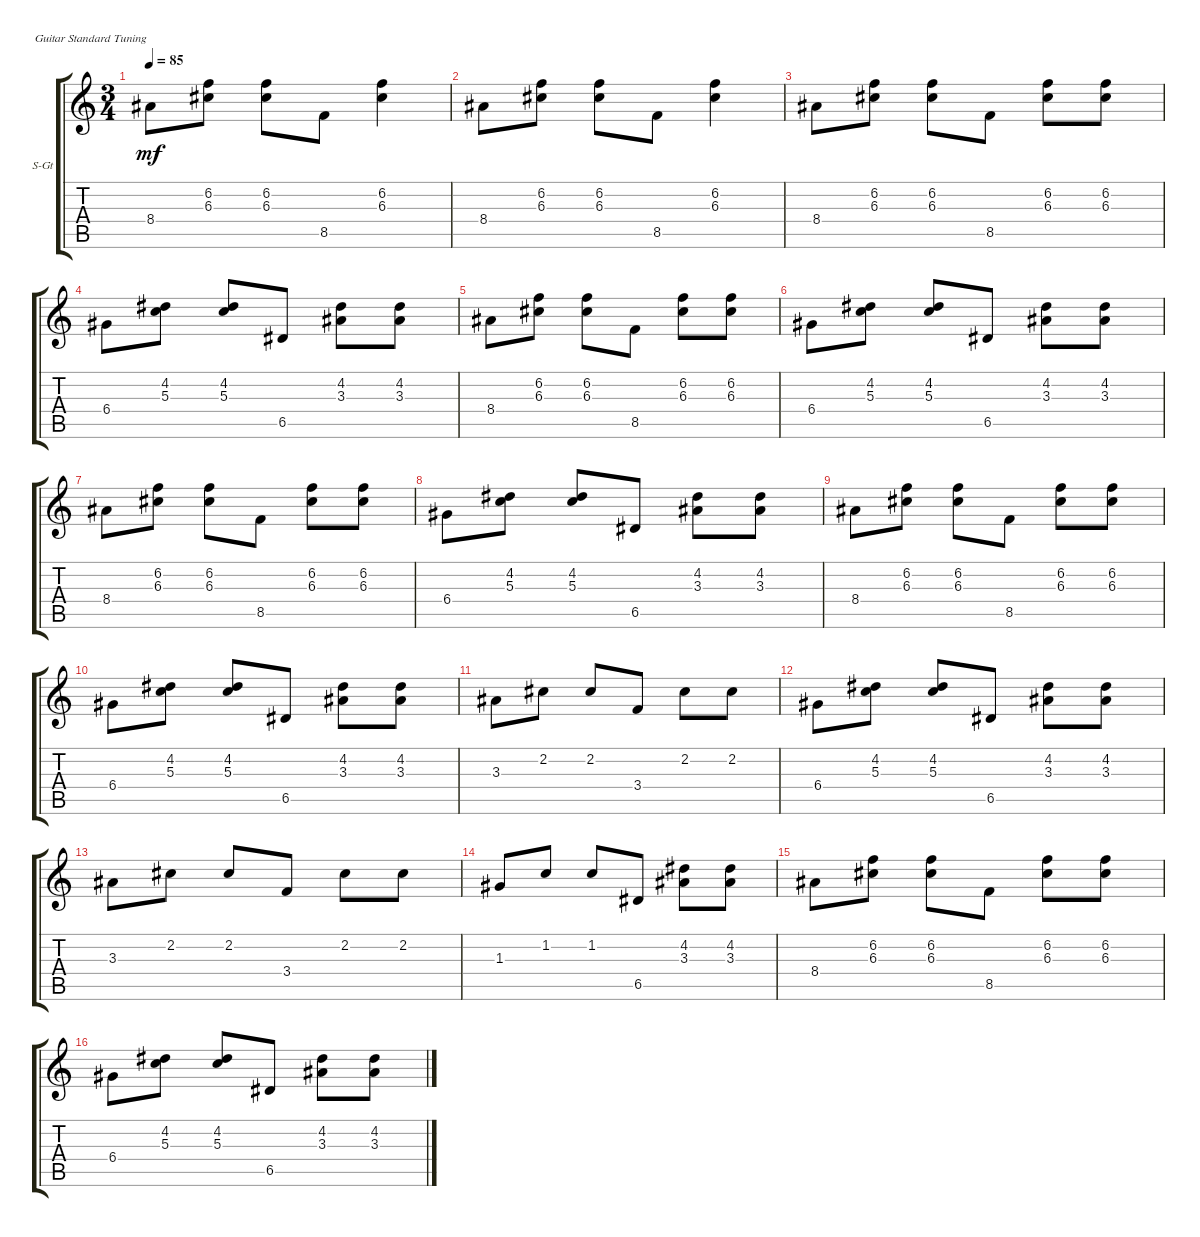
\defaultSystemsLayout 4
\bracketExtendMode groupsimilarinstruments
\firstSystemTrackNameOrientation horizontal
\otherSystemsTrackNameOrientation horizontal
\track ("Steel Guitar" "S-Gt") {instrument acousticguitarsteel}
\staff {score tabs}
\tuning (E4 B3 G3 D3 A2 E2)
\ts (3 4)
\tempo 85
\clef g2
\ks c
8.4.8{dy mf instrument acousticguitarsteel} (6.3 6.2).8 (6.3 6.2).8 8.5.8 (6.3 6.2).4 |
8.4.8 (6.3 6.2).8 (6.3 6.2).8 8.5.8 (6.3 6.2).4 |
8.4.8 (6.3 6.2).8 (6.3 6.2).8 8.5.8 (6.3 6.2).8 (6.3 6.2).8 |
6.4.8 (5.3 4.2).8 (5.3 4.2).8 6.5.8 (3.3 4.2).8 (3.3 4.2).8 |
8.4.8 (6.3 6.2).8 (6.3 6.2).8 8.5.8 (6.3 6.2).8 (6.3 6.2).8 |
6.4.8 (5.3 4.2).8 (5.3 4.2).8 6.5.8 (3.3 4.2).8 (3.3 4.2).8 |
8.4.8 (6.3 6.2).8 (6.3 6.2).8 8.5.8 (6.3 6.2).8 (6.3 6.2).8 |
6.4.8 (5.3 4.2).8 (5.3 4.2).8 6.5.8 (3.3 4.2).8 (3.3 4.2).8 |
8.4.8 (6.3 6.2).8 (6.3 6.2).8 8.5.8 (6.3 6.2).8 (6.3 6.2).8 |
6.4.8 (5.3 4.2).8 (5.3 4.2).8 6.5.8 (3.3 4.2).8 (3.3 4.2).8 |
3.3.8 2.2.8 2.2.8 3.4.8 2.2.8 2.2.8 |
6.4.8 (5.3 4.2).8 (5.3 4.2).8 6.5.8 (3.3 4.2).8 (3.3 4.2).8 |
3.3.8 2.2.8 2.2.8 3.4.8 2.2.8 2.2.8 |
1.3.8 1.2.8 1.2.8 6.5.8 (3.3 4.2).8 (3.3 4.2).8 |
8.4.8 (6.3 6.2).8 (6.3 6.2).8 8.5.8 (6.3 6.2).8 (6.3 6.2).8 |
6.4.8 (5.3 4.2).8 (5.3 4.2).8 6.5.8 (3.3 4.2).8 (3.3 4.2).8
